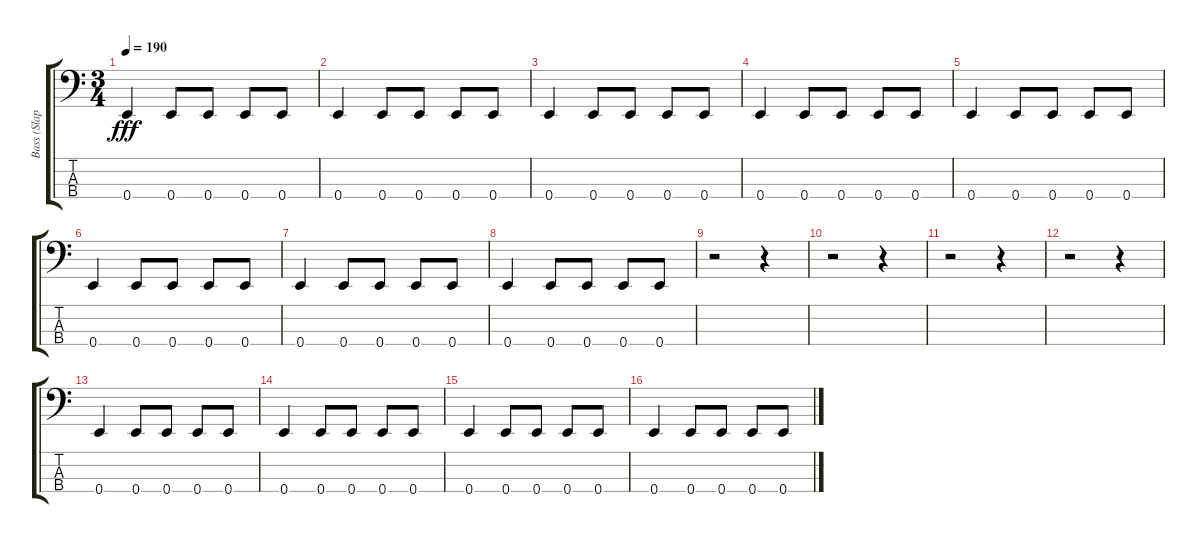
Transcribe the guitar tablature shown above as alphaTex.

\track ("Bass (Slap)" "Bass (Slap") {instrument slapbass2}
\staff {score tabs}
\tuning (G2 D2 A1 E1) {hide}
\ts (3 4)
\tempo 190
\clef f4
\ks c
0.4.4{dy fff} 0.4.8 0.4.8 0.4.8 0.4.8 |
0.4.4 0.4.8 0.4.8 0.4.8 0.4.8 |
0.4.4 0.4.8 0.4.8 0.4.8 0.4.8 |
0.4.4 0.4.8 0.4.8 0.4.8 0.4.8 |
0.4.4 0.4.8 0.4.8 0.4.8 0.4.8 |
0.4.4 0.4.8 0.4.8 0.4.8 0.4.8 |
0.4.4 0.4.8 0.4.8 0.4.8 0.4.8 |
0.4.4 0.4.8 0.4.8 0.4.8 0.4.8 |
r.2 r.4 |
r.2 r.4 |
r.2 r.4 |
r.2 r.4 |
0.4.4 0.4.8 0.4.8 0.4.8 0.4.8 |
0.4.4 0.4.8 0.4.8 0.4.8 0.4.8 |
0.4.4 0.4.8 0.4.8 0.4.8 0.4.8 |
0.4.4 0.4.8 0.4.8 0.4.8 0.4.8
